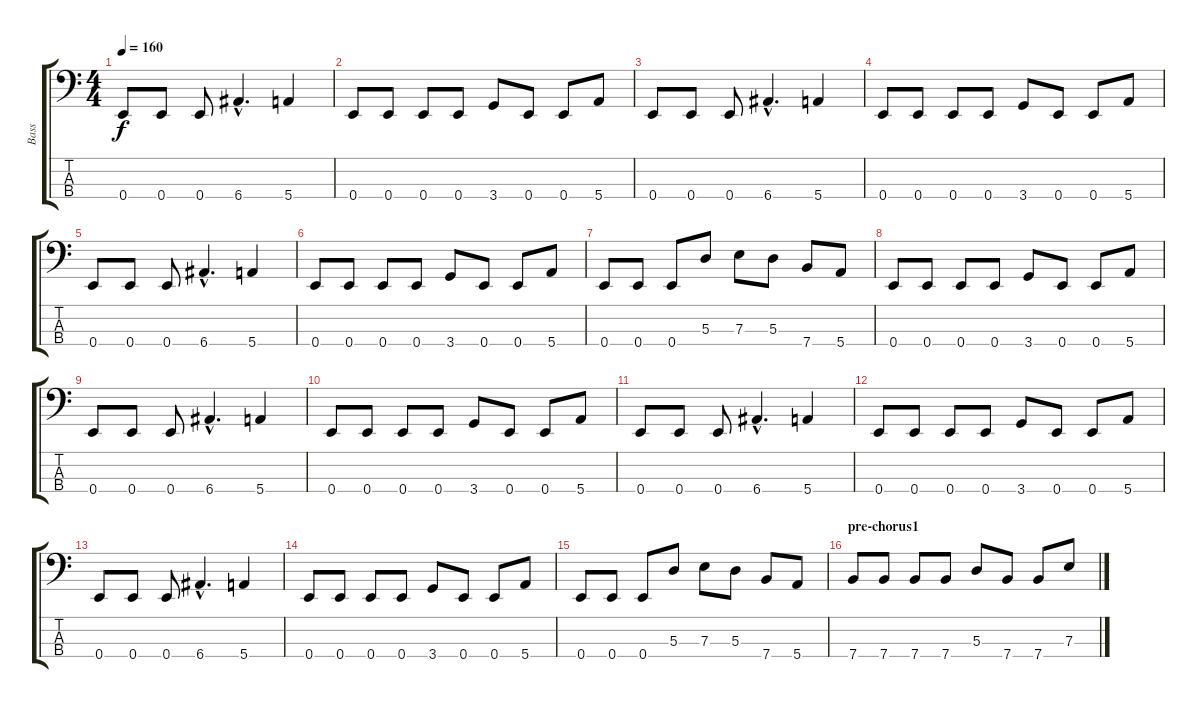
\track ("Bass" "Bass") {instrument electricbasspick}
\staff {score tabs}
\tuning (G2 D2 A1 E1) {hide}
\ts (4 4)
\tempo 160
\clef f4
\ks c
0.4.8{dy f} 0.4.8 0.4.8 6.4{hac}.4{d} 5.4.4 |
0.4.8 0.4.8 0.4.8 0.4.8 3.4.8 0.4.8 0.4.8 5.4.8 |
0.4.8 0.4.8 0.4.8 6.4{hac}.4{d} 5.4.4 |
0.4.8 0.4.8 0.4.8 0.4.8 3.4.8 0.4.8 0.4.8 5.4.8 |
0.4.8 0.4.8 0.4.8 6.4{hac}.4{d} 5.4.4 |
0.4.8 0.4.8 0.4.8 0.4.8 3.4.8 0.4.8 0.4.8 5.4.8 |
0.4.8 0.4.8 0.4.8 5.3.8 7.3.8 5.3.8 7.4.8 5.4.8 |
0.4.8 0.4.8 0.4.8 0.4.8 3.4.8 0.4.8 0.4.8 5.4.8 |
0.4.8 0.4.8 0.4.8 6.4{hac}.4{d} 5.4.4 |
0.4.8 0.4.8 0.4.8 0.4.8 3.4.8 0.4.8 0.4.8 5.4.8 |
0.4.8 0.4.8 0.4.8 6.4{hac}.4{d} 5.4.4 |
0.4.8 0.4.8 0.4.8 0.4.8 3.4.8 0.4.8 0.4.8 5.4.8 |
0.4.8 0.4.8 0.4.8 6.4{hac}.4{d} 5.4.4 |
0.4.8 0.4.8 0.4.8 0.4.8 3.4.8 0.4.8 0.4.8 5.4.8 |
0.4.8 0.4.8 0.4.8 5.3.8 7.3.8 5.3.8 7.4.8 5.4.8 |
\section ("" "pre-chorus1")
7.4.8 7.4.8 7.4.8 7.4.8 5.3.8 7.4.8 7.4.8 7.3.8
